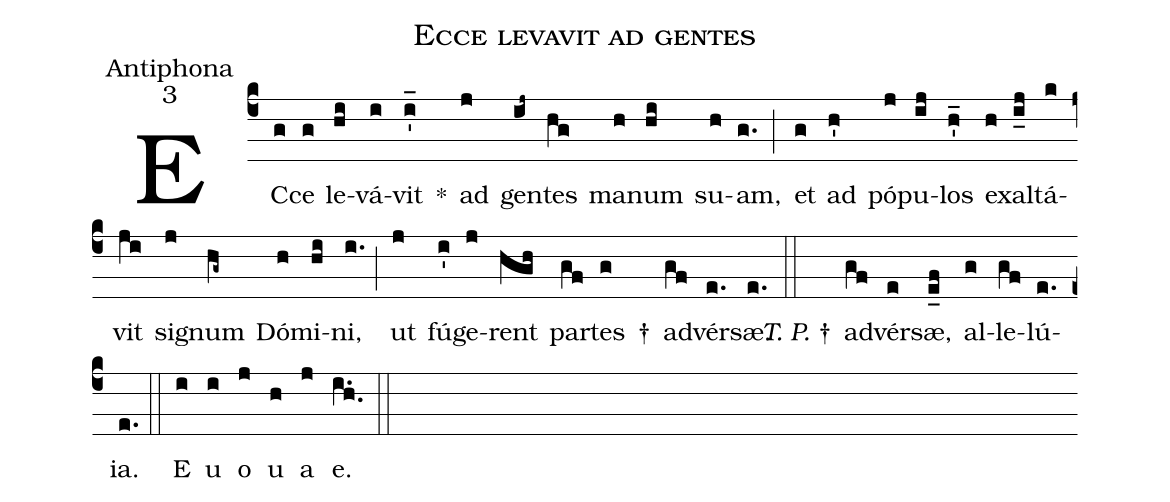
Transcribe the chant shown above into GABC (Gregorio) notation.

name:Ecce levavit ad gentes;
office-part:Antiphona;
mode:3;
%%
(c4)EC(g)ce(g) le(hi)vá(i)vit(i'_) *() ad(j) gen(ij~)tes(hg) ma(h)num(hi) su(h)am,(g.) (;) et(g) ad(h') pó(j)pu(ij)los(h'_) e(h)xal(i_j)tá(k)vit(ji) si(j)gnum(hg~) Dó(h)mi(hi)ni,(i.) (;) ut(j) fú(i')ge(j)rent(hgh) par(gf)tes(g) †() ad(gf)vér(e.)sæ.(e.) (::)<i>T. P.</i> †() ad(gf)vér(e)sæ,(e_f) al(g)le(gf)lú(e.)ia.(e.) (::) E(i) u(i) o(j) u(h) a(j) e.(i.h.) (::)
